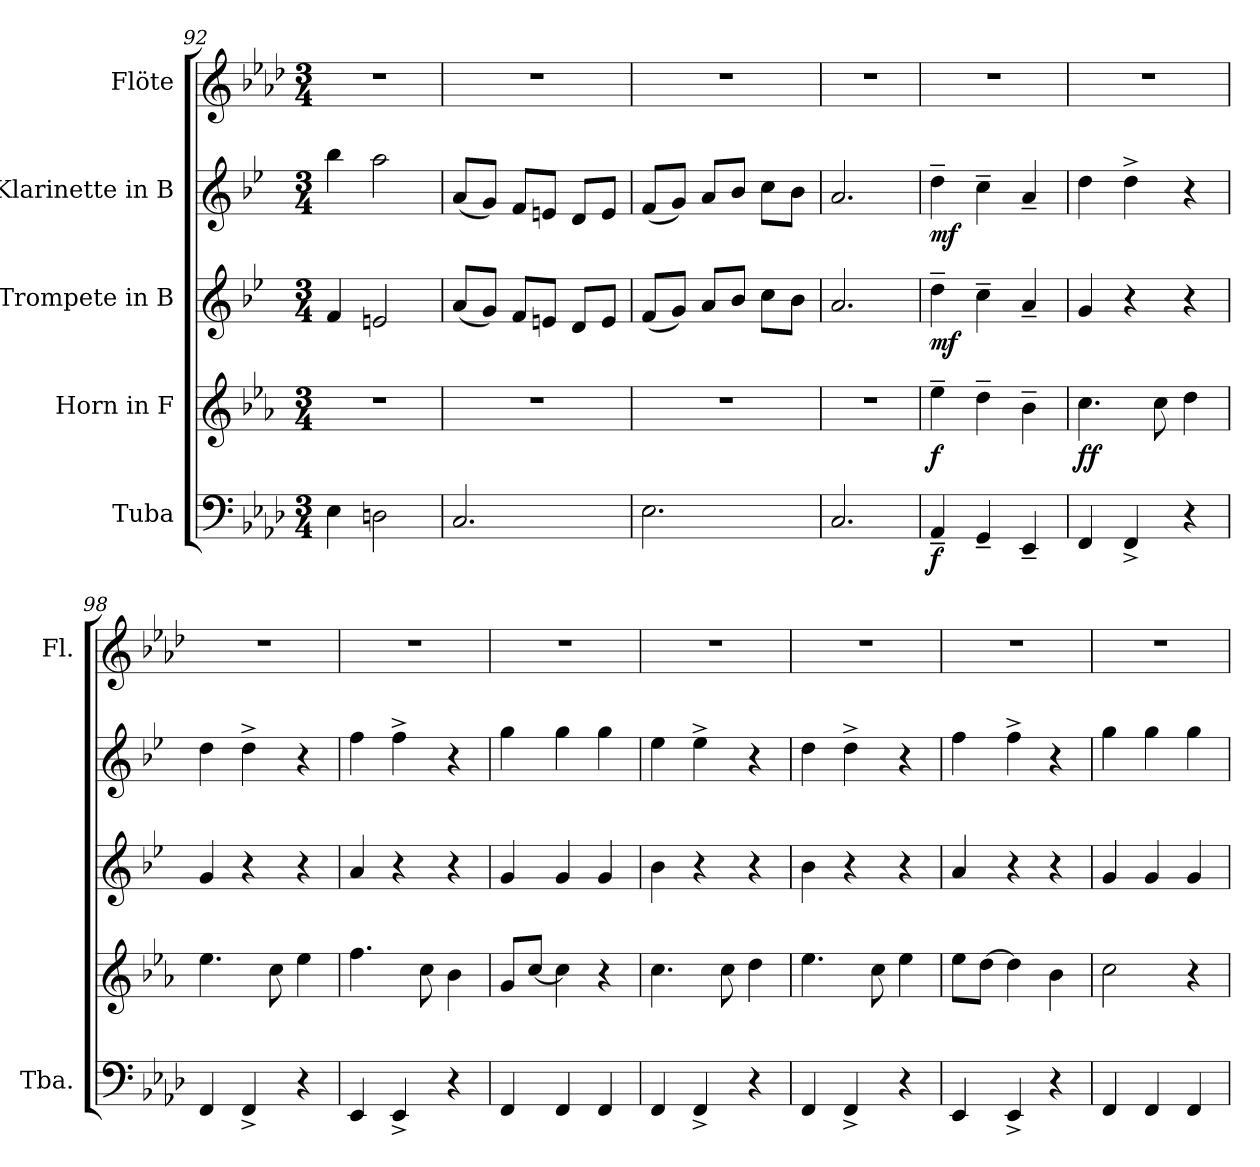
**kern	**dynam	**kern	**dynam	**kern	**dynam	**kern	**dynam	**kern
*part5	*part5	*part4	*part4	*part3	*part3	*part2	*part2	*part1
*staff5	*staff5	*staff4	*staff4	*staff3	*staff3	*staff2	*staff2	*staff1
*I"Tuba	*	*I"Horn in F	*	*I"Trompete in B	*	*I"Klarinette in B	*	*I"Flöte
*I'Tba.	*	*	*	*	*	*	*	*I'Fl.
!!LO:PB:g=z
*clefF4	*	*clefG2	*	*clefG2	*	*clefG2	*	*clefG2
*	*	*ITrd4c7	*	*ITrd1c2	*	*ITrd1c2	*	*
*k[b-e-a-d-]	*	*k[b-e-a-d-]	*	*k[b-e-a-d-]	*	*k[b-e-a-d-]	*	*k[b-e-a-d-]
*M3/4	*	*M3/4	*	*M3/4	*	*M3/4	*	*M3/4
=92	=92	=92	=92	=92	=92	=92	=92	=92
4E-\	.	2.r	.	4e-/	.	4aa-\	.	2.r
2Dn\	.	.	.	2dn/	.	2gg\	.	.
=93	=93	=93	=93	=93	=93	=93	=93	=93
2.C/	.	2.r	.	(<8g/L	.	(<8g/L	.	2.r
.	.	.	.	8f/J)	.	8f/J)	.	.
.	.	.	.	8e-/L	.	8e-/L	.	.
.	.	.	.	8dn/J	.	8dn/J	.	.
.	.	.	.	8c/L	.	8c/L	.	.
.	.	.	.	8d/J	.	8d/J	.	.
=94	=94	=94	=94	=94	=94	=94	=94	=94
2.E-\	.	2.r	.	(<8e-/L	.	(<8e-/L	.	2.r
.	.	.	.	8f/J)	.	8f/J)	.	.
.	.	.	.	8g/L	.	8g/L	.	.
.	.	.	.	8a-/J	.	8a-/J	.	.
.	.	.	.	8b-\L	.	8b-\L	.	.
.	.	.	.	8a-\J	.	8a-\J	.	.
=95	=95	=95	=95	=95	=95	=95	=95	=95
2.C/	.	2.r	.	2.g/	.	2.g/	.	2.r
=96	=96	=96	=96	=96	=96	=96	=96	=96
!	!LO:DY:b	!	!LO:DY:b	!	!LO:DY:b	!	!LO:DY:b	!
4AA-~/	f	4a-~\	f	4cc~\	mf	4cc~\	mf	2.r
4GG~/	.	4g~\	.	4b-~\	.	4b-~\	.	.
4EE-~/	.	4e-~\	.	4g~/	.	4g~/	.	.
=97	=97	=97	=97	=97	=97	=97	=97	=97
!	!	!	!LO:DY:b	!	!	!	!	!
4FF/	.	4.f\	ff	4f/	.	4cc\	.	2.r
4FF^/	.	.	.	4r	.	4cc^\	.	.
.	.	8f\	.	.	.	.	.	.
4r	.	4g\	.	4r	.	4r	.	.
=98	=98	=98	=98	=98	=98	=98	=98	=98
4FF/	.	4.a-\	.	4f/	.	4cc\	.	2.r
4FF^/	.	.	.	4r	.	4cc^\	.	.
.	.	8f\	.	.	.	.	.	.
4r	.	4a-\	.	4r	.	4r	.	.
=99	=99	=99	=99	=99	=99	=99	=99	=99
4EE-/	.	4.b-\	.	4g/	.	4ee-\	.	2.r
4EE-^/	.	.	.	4r	.	4ee-^\	.	.
.	.	8f\	.	.	.	.	.	.
4r	.	4e-\	.	4r	.	4r	.	.
=100	=100	=100	=100	=100	=100	=100	=100	=100
4FF/	.	8c/L	.	4f/	.	4ff\	.	2.r
.	.	[8f/J	.	.	.	.	.	.
4FF/	.	4f\]	.	4f/	.	4ff\	.	.
4FF/	.	4r	.	4f/	.	4ff\	.	.
!!LO:LB:g=z
=101	=101	=101	=101	=101	=101	=101	=101	=101
4FF/	.	4.f\	.	4a-\	.	4dd-\	.	2.r
4FF^/	.	.	.	4r	.	4dd-^\	.	.
.	.	8f\	.	.	.	.	.	.
4r	.	4g\	.	4r	.	4r	.	.
=102	=102	=102	=102	=102	=102	=102	=102	=102
4FF/	.	4.a-\	.	4a-\	.	4cc\	.	2.r
4FF^/	.	.	.	4r	.	4cc^\	.	.
.	.	8f\	.	.	.	.	.	.
4r	.	4a-\	.	4r	.	4r	.	.
=103	=103	=103	=103	=103	=103	=103	=103	=103
4EE-/	.	8a-\L	.	4g/	.	4ee-\	.	2.r
.	.	[8g\J	.	.	.	.	.	.
4EE-^/	.	4g\]	.	4r	.	4ee-^\	.	.
4r	.	4e-\	.	4r	.	4r	.	.
=104	=104	=104	=104	=104	=104	=104	=104	=104
4FF/	.	2f\	.	4f/	.	4ff\	.	2.r
4FF/	.	.	.	4f/	.	4ff\	.	.
4FF/	.	4r	.	4f/	.	4ff\	.	.
=	=	=	=	=	=	=	=	=
*-	*-	*-	*-	*-	*-	*-	*-	*-
